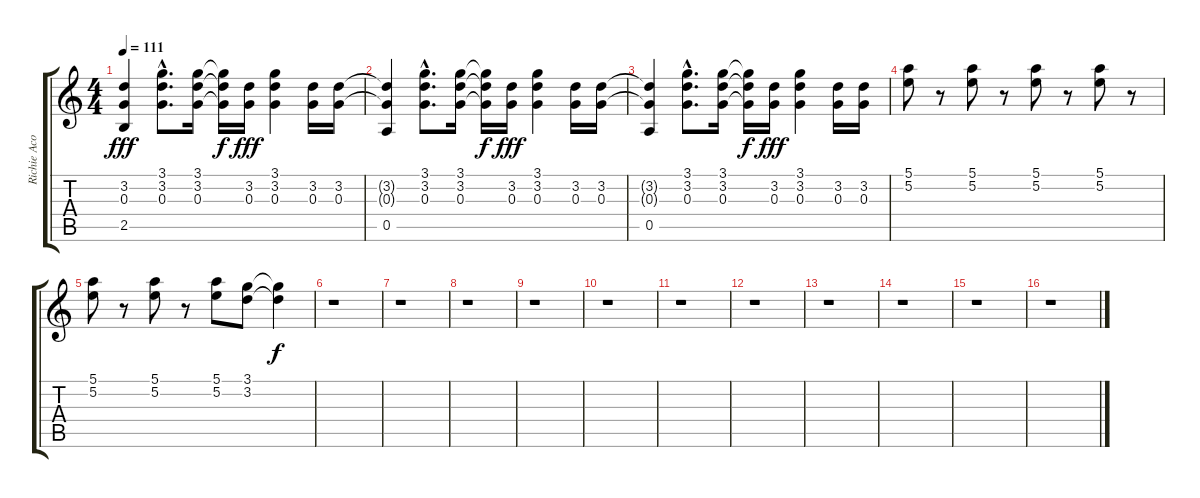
\track ("Richie Acoustic" "Richie Aco") {instrument acousticguitarsteel}
\staff {score tabs}
\tuning (E4 B3 G3 D3 A2 E2) {hide}
\ts (4 4)
\tempo 111
\clef g2
\ks c
(3.2{t} 0.3{t} 2.5).4{dy fff} (3.1{hac} 3.2{hac} 0.3{hac}).8{d} (3.1 3.2 0.3).16 (3.1{t} 3.2{t} 0.3{t}).16{dy f} (3.2 0.3).16{dy fff} (3.1 3.2 0.3).4 (3.2 0.3).16 (3.2 0.3).16 |
(3.2{t} 0.3{t} 0.5).4 (3.1{hac} 3.2{hac} 0.3{hac}).8{d} (3.1 3.2 0.3).16 (3.1{t} 3.2{t} 0.3{t}).16{dy f} (3.2 0.3).16{dy fff} (3.1 3.2 0.3).4 (3.2 0.3).16 (3.2 0.3).16 |
(3.2{t} 0.3{t} 0.5).4 (3.1{hac} 3.2{hac} 0.3{hac}).8{d} (3.1 3.2 0.3).16 (3.1{t} 3.2{t} 0.3{t}).16{dy f} (3.2 0.3).16{dy fff} (3.1 3.2 0.3).4 (3.2 0.3).16 (3.2 0.3).16 |
(5.1 5.2).8{instrument overdrivenguitar} r.8 (5.1 5.2).8 r.8 (5.1 5.2).8 r.8 (5.1 5.2).8 r.8 |
(5.1 5.2).8 r.8 (5.1 5.2).8 r.8 (5.1 5.2).8 (3.1 3.2).8 (3.1{t} 3.2{t}).4{dy f} |
r.1 |
r.1 |
r.1 |
r.1 |
r.1 |
r.1 |
r.1 |
r.1 |
r.1 |
r.1 |
r.1
